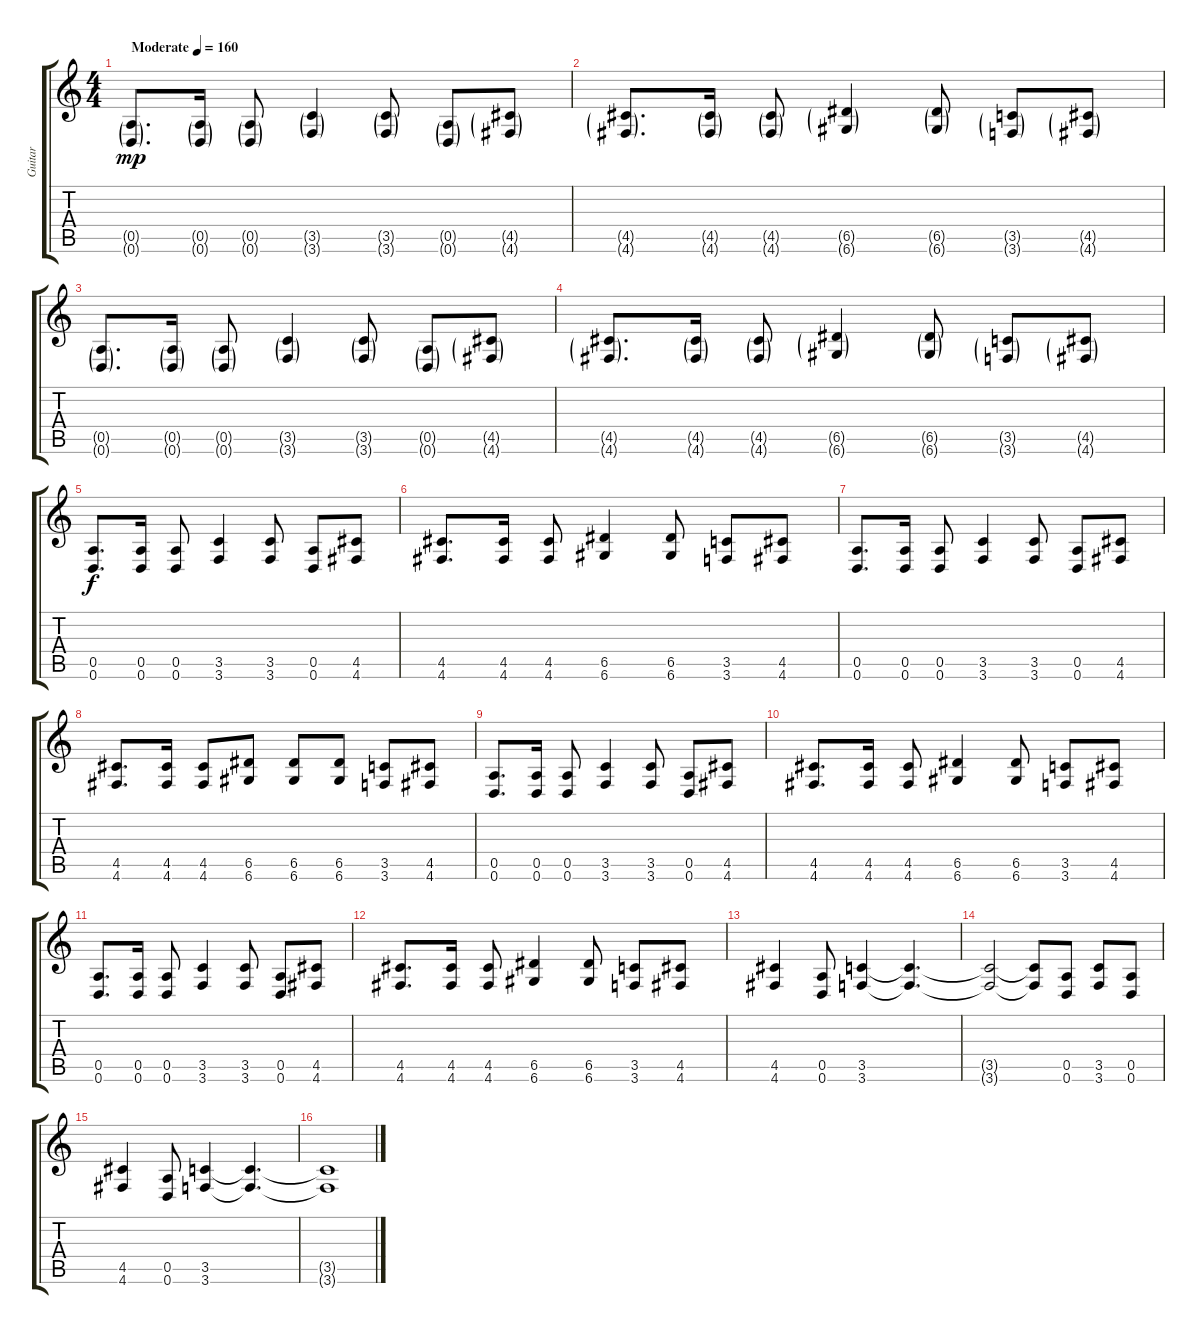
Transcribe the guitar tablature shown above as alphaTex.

\track ("Guitar" "Guitar") {instrument distortionguitar}
\staff {score tabs}
\tuning (E4 B3 G3 D3 A2 D2) {hide}
\ts (4 4)
\tempo (160 "Moderate")
\clef g2
\ks c
(0.5{g} 0.6{g}).8{d dy mp instrument distortionguitar} (0.5{g} 0.6{g}).16 (0.5{g} 0.6{g}).8 (3.5{g} 3.6{g}).4 (3.5{g} 3.6{g}).8 (0.5{g} 0.6{g}).8 (4.5{g} 4.6{g}).8 |
(4.5{g} 4.6{g}).8{d} (4.5{g} 4.6{g}).16 (4.5{g} 4.6{g}).8 (6.5{g} 6.6{g}).4 (6.5{g} 6.6{g}).8 (3.5{g} 3.6{g}).8 (4.5{g} 4.6{g}).8 |
(0.5{g} 0.6{g}).8{d} (0.5{g} 0.6{g}).16 (0.5{g} 0.6{g}).8 (3.5{g} 3.6{g}).4 (3.5{g} 3.6{g}).8 (0.5{g} 0.6{g}).8 (4.5{g} 4.6{g}).8 |
(4.5{g} 4.6{g}).8{d} (4.5{g} 4.6{g}).16 (4.5{g} 4.6{g}).8 (6.5{g} 6.6{g}).4 (6.5{g} 6.6{g}).8 (3.5{g} 3.6{g}).8 (4.5{g} 4.6{g}).8 |
(0.5 0.6).8{d dy f} (0.5 0.6).16 (0.5 0.6).8 (3.5 3.6).4 (3.5 3.6).8 (0.5 0.6).8 (4.5 4.6).8 |
(4.5 4.6).8{d} (4.5 4.6).16 (4.5 4.6).8 (6.5 6.6).4 (6.5 6.6).8 (3.5 3.6).8 (4.5 4.6).8 |
(0.5 0.6).8{d} (0.5 0.6).16 (0.5 0.6).8 (3.5 3.6).4 (3.5 3.6).8 (0.5 0.6).8 (4.5 4.6).8 |
(4.5 4.6).8{d} (4.5 4.6).16 (4.5 4.6).8 (6.5 6.6).8 (6.5 6.6).8 (6.5 6.6).8 (3.5 3.6).8 (4.5 4.6).8 |
(0.5 0.6).8{d} (0.5 0.6).16 (0.5 0.6).8 (3.5 3.6).4 (3.5 3.6).8 (0.5 0.6).8 (4.5 4.6).8 |
(4.5 4.6).8{d} (4.5 4.6).16 (4.5 4.6).8 (6.5 6.6).4 (6.5 6.6).8 (3.5 3.6).8 (4.5 4.6).8 |
(0.5 0.6).8{d} (0.5 0.6).16 (0.5 0.6).8 (3.5 3.6).4 (3.5 3.6).8 (0.5 0.6).8 (4.5 4.6).8 |
(4.5 4.6).8{d} (4.5 4.6).16 (4.5 4.6).8 (6.5 6.6).4 (6.5 6.6).8 (3.5 3.6).8 (4.5 4.6).8 |
(4.5 4.6).4 (0.5 0.6).8 (3.5 3.6).4 (3.5{t} 3.6{t}).4{d} |
(3.5{t} 3.6{t}).2 (3.5{t} 3.6{t}).8 (0.5 0.6).8 (3.5 3.6).8 (0.5 0.6).8 |
(4.5 4.6).4 (0.5 0.6).8 (3.5 3.6).4 (3.5{t} 3.6{t}).4{d} |
(3.5{t} 3.6{t}).1
